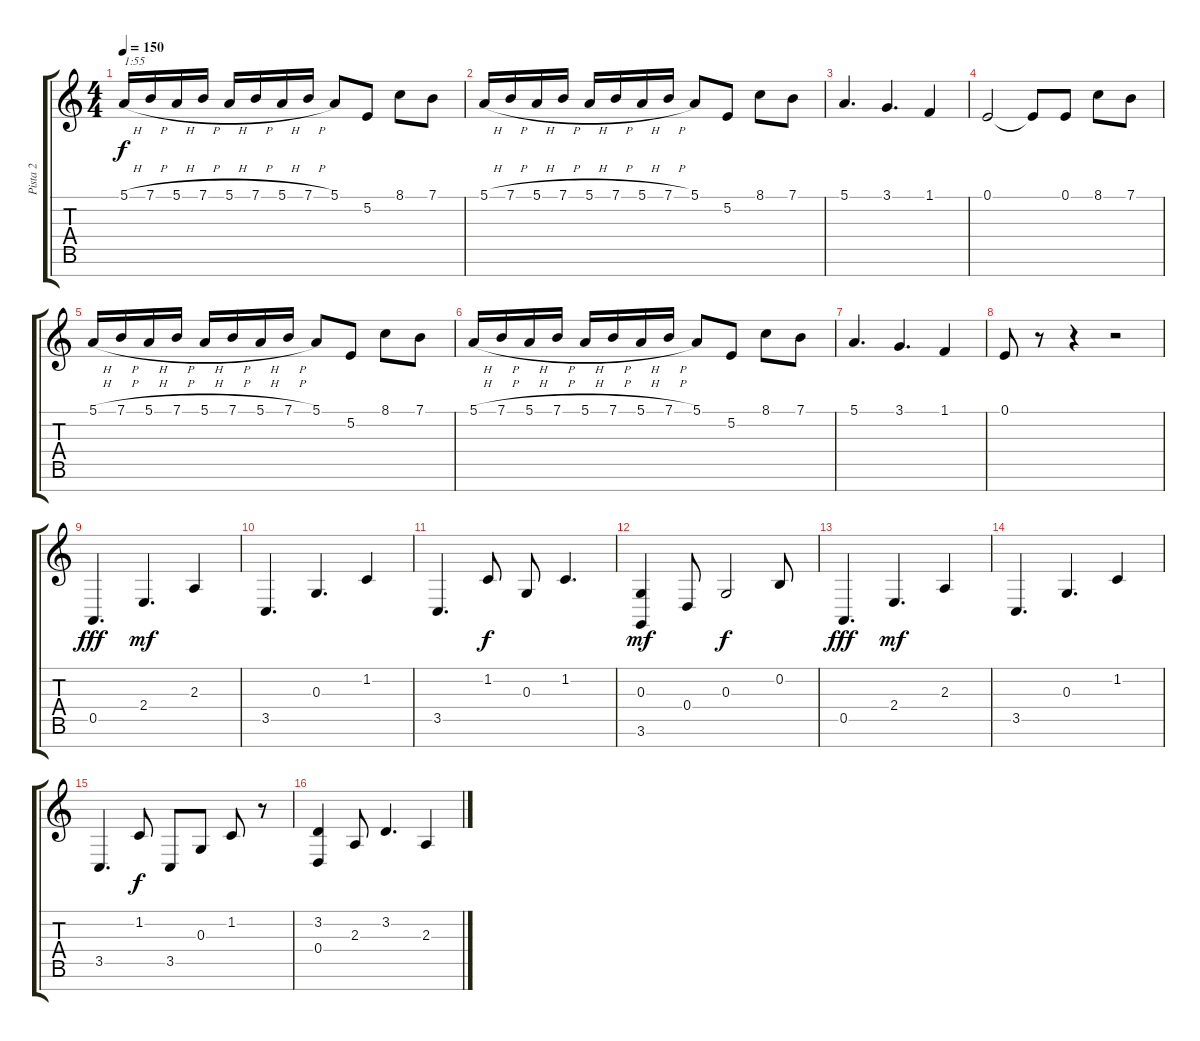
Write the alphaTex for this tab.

\track ("Pista 2" "Pista 2") {instrument acousticgrandpiano}
\staff {score tabs}
\tuning (E4 B3 G3 D3 A2 E2 B1) {hide}
\ts (4 4)
\tempo 150
\clef g2
\ks c
5.1{h}.16{txt "1:55" dy f} 7.1{h}.16 5.1{h}.16 7.1{h}.16 5.1{h}.16 7.1{h}.16 5.1{h}.16 7.1{h}.16 5.1.8 5.2.8 8.1.8 7.1.8 |
5.1{h}.16 7.1{h}.16 5.1{h}.16 7.1{h}.16 5.1{h}.16 7.1{h}.16 5.1{h}.16 7.1{h}.16 5.1.8 5.2.8 8.1.8 7.1.8 |
5.1.4{d} 3.1.4{d} 1.1.4 |
0.1.2 0.1{t}.8 0.1.8 8.1.8 7.1.8 |
5.1{h}.16 7.1{h}.16 5.1{h}.16 7.1{h}.16 5.1{h}.16 7.1{h}.16 5.1{h}.16 7.1{h}.16 5.1.8 5.2.8 8.1.8 7.1.8 |
5.1{h}.16 7.1{h}.16 5.1{h}.16 7.1{h}.16 5.1{h}.16 7.1{h}.16 5.1{h}.16 7.1{h}.16 5.1.8 5.2.8 8.1.8 7.1.8 |
5.1.4{d} 3.1.4{d} 1.1.4 |
0.1.8 r.8 r.4 r.2 |
0.5.4{d dy fff volume 16 instrument acousticgrandpiano} 2.4.4{d dy mf} 2.3.4 |
3.5.4{d} 0.3.4{d} 1.2.4 |
3.5.4{d} 1.2.8{dy f} 0.3.8 1.2.4{d} |
(0.3 3.6).4{dy mf} 0.4.8 0.3.2{dy f} 0.2.8 |
0.5.4{d dy fff} 2.4.4{d dy mf} 2.3.4 |
3.5.4{d} 0.3.4{d} 1.2.4 |
3.5.4{d} 1.2.8{dy f} 3.5.8 0.3.8 1.2.8 r.8 |
(3.2 0.4).4 2.3.8 3.2.4{d} 2.3.4
